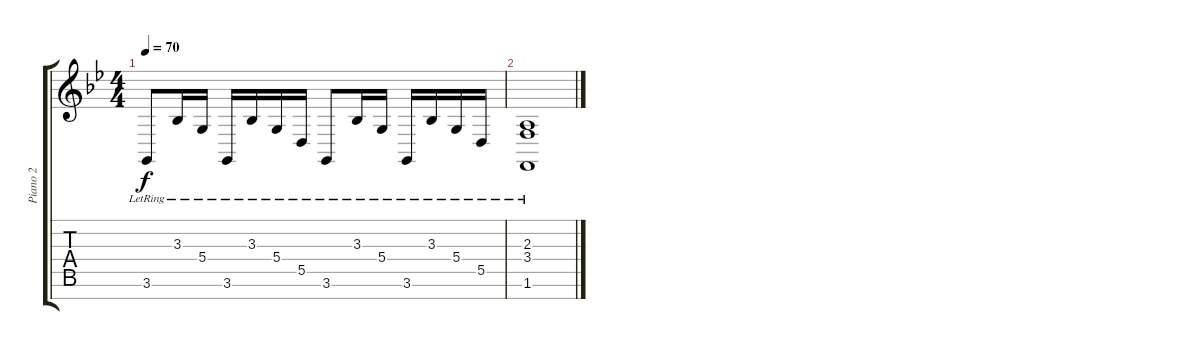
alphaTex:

\track ("Piano 2" "Piano 2") {instrument acousticgrandpiano}
\staff {score tabs}
\tuning (E4 B3 G3 D3 A2 E2 B1) {hide}
\ts (4 4)
\tempo 70
\clef g2
\ks bb
3.6{lr}.8{dy f} 3.3{lr}.16 5.4{lr}.16 3.6{lr}.16 3.3{lr}.16 5.4{lr}.16 5.5{lr}.16 3.6{lr}.8 3.3{lr}.16 5.4{lr}.16 3.6{lr}.16 3.3{lr}.16 5.4{lr}.16 5.5{lr}.16 |
(2.3 3.4 1.6{lr}).1
